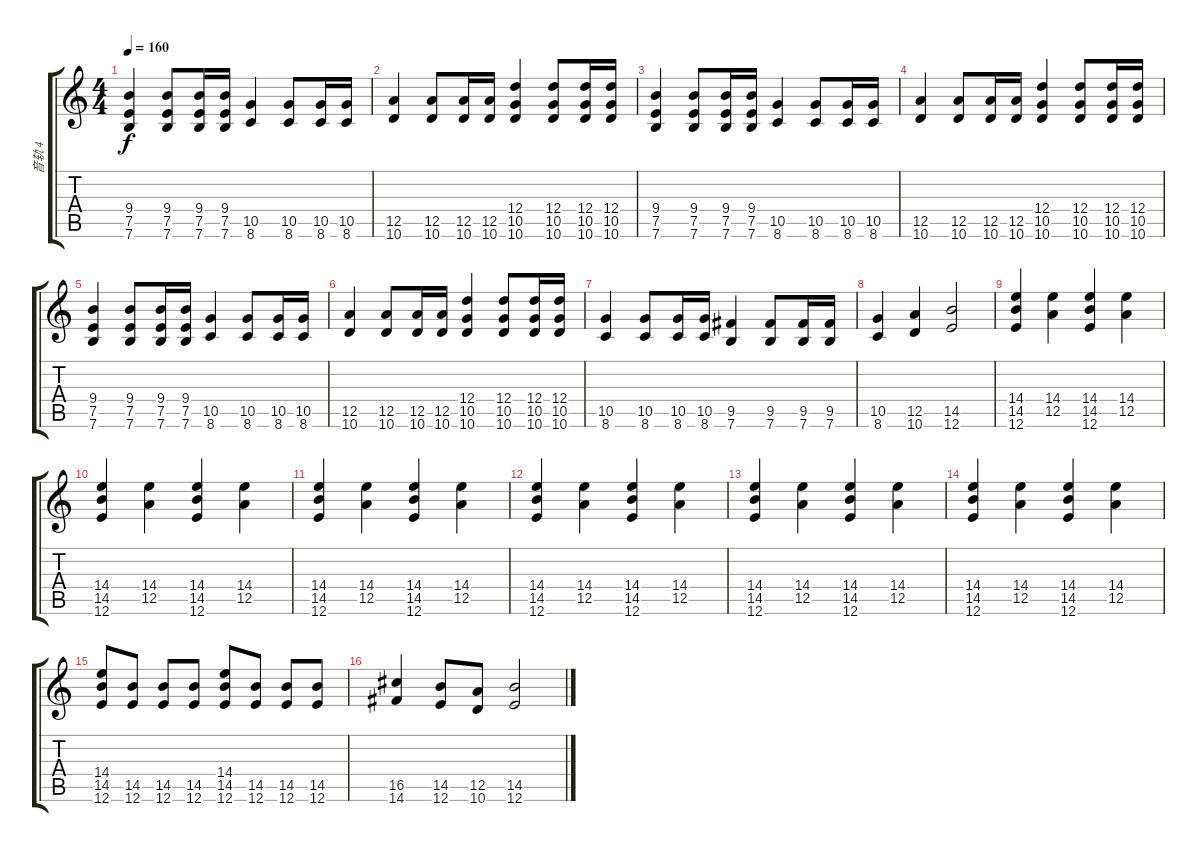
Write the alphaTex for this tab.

\track ("音轨 4" "音轨 4") {instrument distortionguitar}
\staff {score tabs}
\tuning (E4 B3 G3 D3 A2 E2) {hide}
\ts (4 4)
\tempo 160
\clef g2
\ks c
(9.4 7.5 7.6).4{dy f instrument distortionguitar} (9.4 7.5 7.6).8 (9.4 7.5 7.6).16 (9.4 7.5 7.6).16 (10.5 8.6).4 (10.5 8.6).8 (10.5 8.6).16 (10.5 8.6).16 |
(12.5 10.6).4 (12.5 10.6).8 (12.5 10.6).16 (12.5 10.6).16 (12.4 10.5 10.6).4 (12.4 10.5 10.6).8 (12.4 10.5 10.6).16 (12.4 10.5 10.6).16 |
(9.4 7.5 7.6).4 (9.4 7.5 7.6).8 (9.4 7.5 7.6).16 (9.4 7.5 7.6).16 (10.5 8.6).4 (10.5 8.6).8 (10.5 8.6).16 (10.5 8.6).16 |
(12.5 10.6).4 (12.5 10.6).8 (12.5 10.6).16 (12.5 10.6).16 (12.4 10.5 10.6).4 (12.4 10.5 10.6).8 (12.4 10.5 10.6).16 (12.4 10.5 10.6).16 |
(9.4 7.5 7.6).4 (9.4 7.5 7.6).8 (9.4 7.5 7.6).16 (9.4 7.5 7.6).16 (10.5 8.6).4 (10.5 8.6).8 (10.5 8.6).16 (10.5 8.6).16 |
(12.5 10.6).4 (12.5 10.6).8 (12.5 10.6).16 (12.5 10.6).16 (12.4 10.5 10.6).4 (12.4 10.5 10.6).8 (12.4 10.5 10.6).16 (12.4 10.5 10.6).16 |
(10.5 8.6).4 (10.5 8.6).8 (10.5 8.6).16 (10.5 8.6).16 (9.5 7.6).4 (9.5 7.6).8 (9.5 7.6).16 (9.5 7.6).16 |
(10.5 8.6).4 (12.5 10.6).4 (14.5 12.6).2 |
(14.4 14.5 12.6).4 (14.4 12.5).4 (14.4 14.5 12.6).4 (14.4 12.5).4 |
(14.4 14.5 12.6).4 (14.4 12.5).4 (14.4 14.5 12.6).4 (14.4 12.5).4 |
(14.4 14.5 12.6).4 (14.4 12.5).4 (14.4 14.5 12.6).4 (14.4 12.5).4 |
(14.4 14.5 12.6).4 (14.4 12.5).4 (14.4 14.5 12.6).4 (14.4 12.5).4 |
(14.4 14.5 12.6).4 (14.4 12.5).4 (14.4 14.5 12.6).4 (14.4 12.5).4 |
(14.4 14.5 12.6).4 (14.4 12.5).4 (14.4 14.5 12.6).4 (14.4 12.5).4 |
(14.4 14.5 12.6).8 (14.5 12.6).8 (14.5 12.6).8 (14.5 12.6).8 (14.4 14.5 12.6).8 (14.5 12.6).8 (14.5 12.6).8 (14.5 12.6).8 |
(16.5 14.6).4 (14.5 12.6).8 (12.5 10.6).8 (14.5 12.6).2
